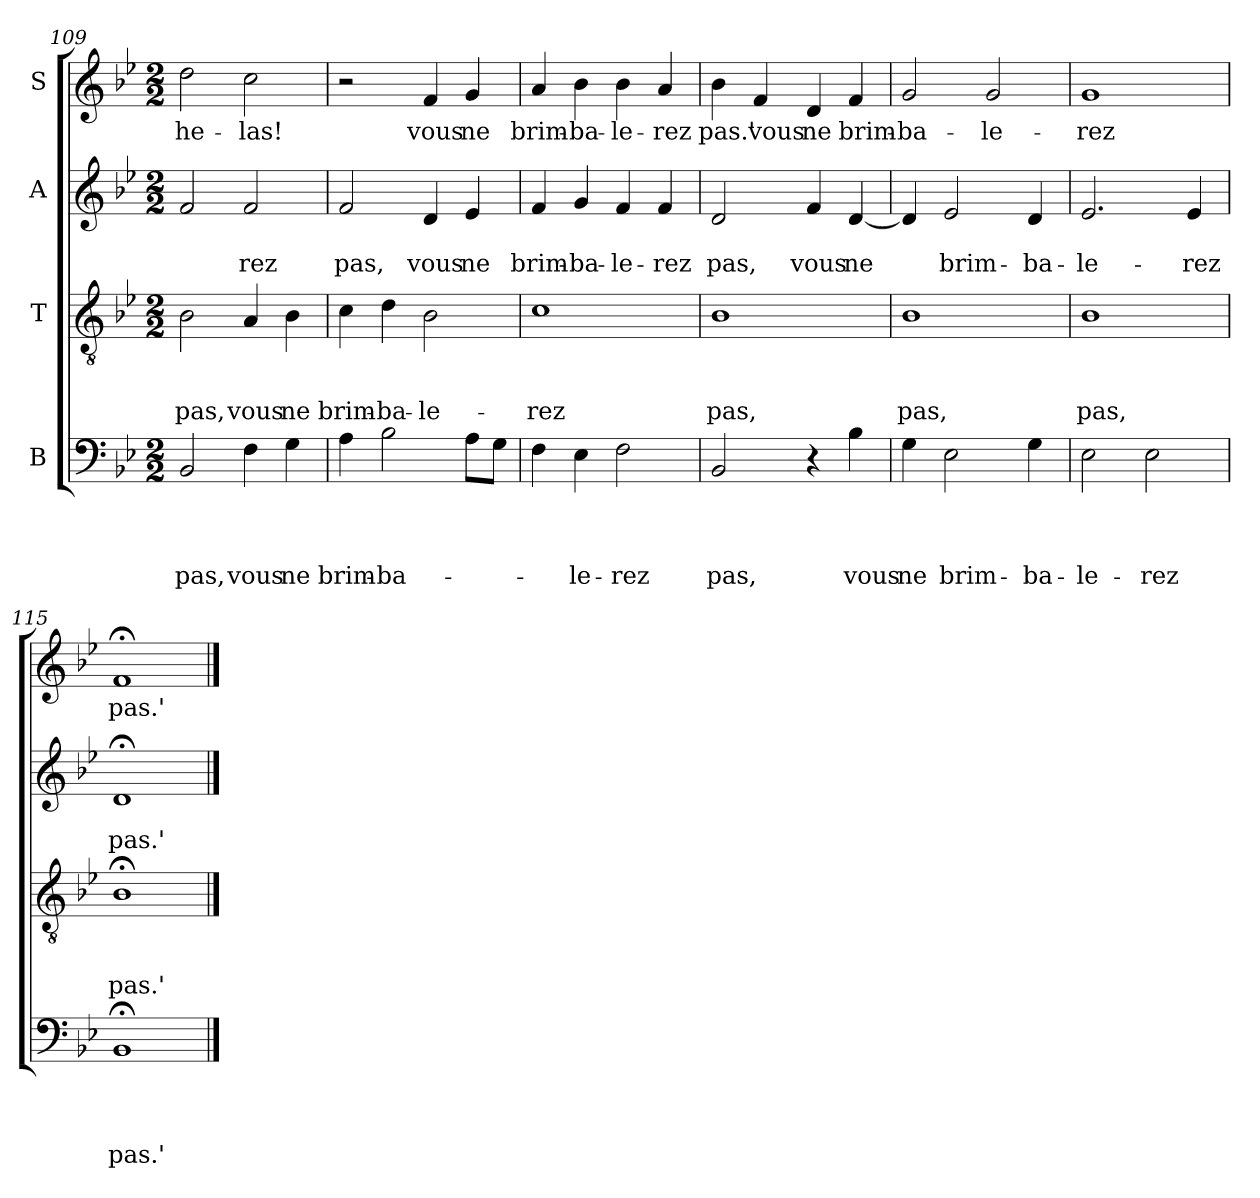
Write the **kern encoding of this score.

**kern	**text	**text	**text	**text	**kern	**text	**text	**text	**kern	**text	**text	**kern	**text
*part4	*part4	*part4	*part4	*part4	*part3	*part3	*part3	*part3	*part2	*part2	*part2	*part1	*part1
*staff4	*staff4	*staff4	*staff4	*staff4	*staff3	*staff3	*staff3	*staff3	*staff2	*staff2	*staff2	*staff1	*staff1
*I"B	*	*	*	*	*I"T	*	*	*	*I"A	*	*	*I"S	*
*clefF4	*	*	*	*	*clefGv2	*	*	*	*clefG2	*	*	*clefG2	*
*k[b-e-]	*	*	*	*	*k[b-e-]	*	*	*	*k[b-e-]	*	*	*k[b-e-]	*
*B-:	*	*	*	*	*B-:	*	*	*	*B-:	*	*	*B-:	*
*M2/2	*	*	*	*	*M2/2	*	*	*	*M2/2	*	*	*M2/2	*
=109	=109	=109	=109	=109	=109	=109	=109	=109	=109	=109	=109	=109	=109
!	!	!	!	!LO:LY:b	!	!	!	!LO:LY:b	!	!	!	!	!LO:LY:b
2BB-/	.	.	.	pas,	2B-\	.	.	pas,	2f/	.	.	2dd\	he-
!	!	!	!	!LO:LY:b	!	!	!	!LO:LY:b	!	!	!LO:LY:b	!	!LO:LY:b
4F\	.	.	.	vous	4A/	.	.	vous	2f/	.	-rez	2cc\	-las!
!	!	!	!	!LO:LY:b	!	!	!	!LO:LY:b	!	!	!	!	!
4G\	.	.	.	ne	4B-\	.	.	ne	.	.	.	.	.
!!LO:LB:g=z
=110	=110	=110	=110	=110	=110	=110	=110	=110	=110	=110	=110	=110	=110
!	!	!	!	!LO:LY:b	!	!	!	!LO:LY:b	!	!	!LO:LY:b	!	!
4A\	.	.	.	brim-	4c\	.	.	brim-	2f/	.	pas,	2r	.
!	!	!	!	!LO:LY:b	!	!	!	!LO:LY:b	!	!	!	!	!
2B-\	.	.	.	-ba-	4d\	.	.	-ba-	.	.	.	.	.
!	!	!	!	!	!	!	!	!LO:LY:b	!	!	!LO:LY:b	!	!LO:LY:b
.	.	.	.	.	2B-\	.	.	-le-	4d/	.	vous	4f/	vous
!	!	!	!	!	!	!	!	!	!	!	!LO:LY:b	!	!LO:LY:b
8A\L	.	.	.	.	.	.	.	.	4e-/	.	ne	4g/	ne
8G\J	.	.	.	.	.	.	.	.	.	.	.	.	.
=111	=111	=111	=111	=111	=111	=111	=111	=111	=111	=111	=111	=111	=111
!	!	!	!	!	!	!	!	!LO:LY:b	!	!	!LO:LY:b	!	!LO:LY:b
4F\	.	.	.	.	1c	.	.	-rez	4f/	.	brim-	4a/	brim-
!	!	!	!	!LO:LY:b	!	!	!	!	!	!	!LO:LY:b	!	!LO:LY:b
4E-\	.	.	.	-le-	.	.	.	.	4g/	.	-ba-	4b-\	-ba-
!	!	!	!	!LO:LY:b	!	!	!	!	!	!	!LO:LY:b	!	!LO:LY:b
2F\	.	.	.	-rez	.	.	.	.	4f/	.	-le-	4b-\	-le-
!	!	!	!	!	!	!	!	!	!	!	!LO:LY:b	!	!LO:LY:b
.	.	.	.	.	.	.	.	.	4f/	.	-rez	4a/	-rez
=112	=112	=112	=112	=112	=112	=112	=112	=112	=112	=112	=112	=112	=112
!	!	!	!	!LO:LY:b	!	!	!	!LO:LY:b	!	!	!LO:LY:b	!	!LO:LY:b
2BB-/	.	.	.	pas,	1B-	.	.	pas,	2d/	.	pas,	4b-\	pas.'
!	!	!	!	!	!	!	!	!	!	!	!	!	!LO:LY:b
.	.	.	.	.	.	.	.	.	.	.	.	4f/	vous
!	!	!	!	!	!	!	!	!	!	!	!LO:LY:b	!	!LO:LY:b
4r	.	.	.	.	.	.	.	.	4f/	.	vous	4d/	ne
!	!	!	!	!LO:LY:b	!	!	!	!	!	!	!LO:LY:b	!	!LO:LY:b
4B-\	.	.	.	vous	.	.	.	.	[<4d/	.	ne	4f/	brim-
=113	=113	=113	=113	=113	=113	=113	=113	=113	=113	=113	=113	=113	=113
!	!	!	!	!LO:LY:b	!	!	!	!LO:LY:b	!	!	!	!	!LO:LY:b
4G\	.	.	.	ne	1B-	.	.	pas,	4d/]	.	.	2g/	-ba-
!	!	!	!	!LO:LY:b	!	!	!	!	!	!	!LO:LY:b	!	!
2E-\	.	.	.	brim-	.	.	.	.	2e-/	.	brim-	.	.
!	!	!	!	!	!	!	!	!	!	!	!	!	!LO:LY:b
.	.	.	.	.	.	.	.	.	.	.	.	2g/	-le-
!	!	!	!	!LO:LY:b	!	!	!	!	!	!	!LO:LY:b	!	!
4G\	.	.	.	-ba-	.	.	.	.	4d/	.	-ba-	.	.
=114	=114	=114	=114	=114	=114	=114	=114	=114	=114	=114	=114	=114	=114
!	!	!	!	!LO:LY:b	!	!	!	!LO:LY:b	!	!	!LO:LY:b	!	!LO:LY:b
2E-\	.	.	.	-le-	1B-	.	.	pas,	2.e-/	.	-le-	1g	-rez
!	!	!	!	!LO:LY:b	!	!	!	!	!	!	!	!	!
2E-\	.	.	.	-rez	.	.	.	.	.	.	.	.	.
!	!	!	!	!	!	!	!	!	!	!	!LO:LY:b	!	!
.	.	.	.	.	.	.	.	.	4e-/	.	-rez	.	.
=115	=115	=115	=115	=115	=115	=115	=115	=115	=115	=115	=115	=115	=115
!	!	!	!	!LO:LY:b	!	!	!	!LO:LY:b	!	!	!LO:LY:b	!	!LO:LY:b
1BB-;	.	.	.	pas.'	1B-;<	.	.	pas.'	1d;	.	pas.'	1f;	pas.'
==	==	==	==	==	==	==	==	==	==	==	==	==	==
*-	*-	*-	*-	*-	*-	*-	*-	*-	*-	*-	*-	*-	*-
